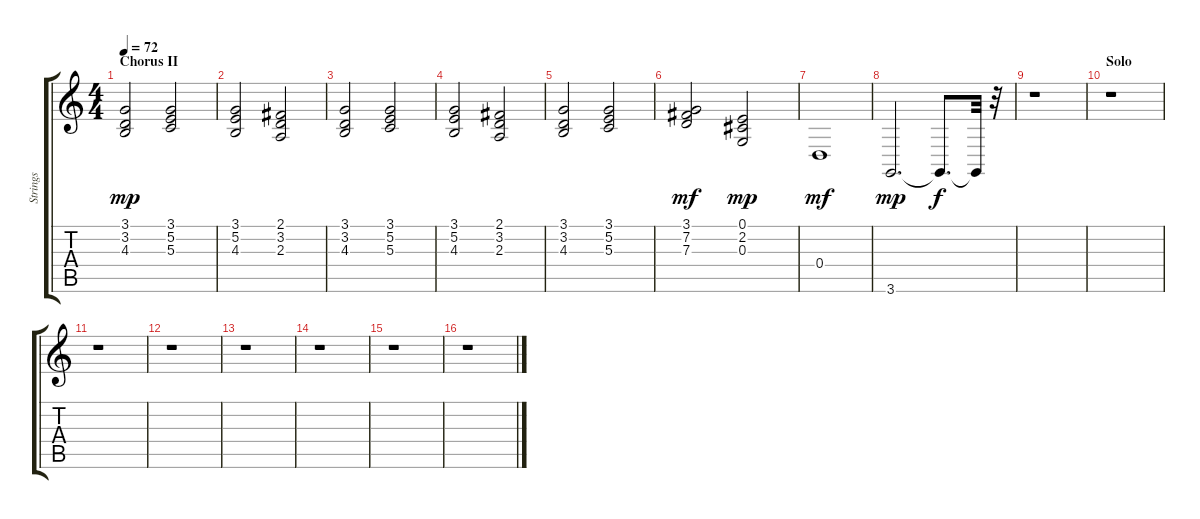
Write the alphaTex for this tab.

\track ("Strings" "Strings") {instrument stringensemble2}
\staff {score tabs}
\tuning (E4 B3 G3 D3 A2 E2) {hide}
\ts (4 4)
\section ("" "Chorus II")
\tempo 72
\clef g2
\ks c
(3.1 3.2 4.3).2{dy mp} (3.1 5.2 5.3).2 |
(3.1 5.2 4.3).2 (2.1 3.2 2.3).2 |
(3.1 3.2 4.3).2 (3.1 5.2 5.3).2 |
(3.1 5.2 4.3).2 (2.1 3.2 2.3).2 |
(3.1 3.2 4.3).2 (3.1 5.2 5.3).2 |
(3.1 7.2 7.3).2{dy mf} (0.1 2.2 0.3).2{dy mp} |
0.4.1{dy mf} |
3.6.2{d dy mp} 3.6{t}.8{d dy f} 3.6{t}.32 r.32 |
r.1 |
\section ("" "Solo")
r.1 |
r.1 |
r.1 |
r.1 |
r.1 |
r.1 |
r.1
